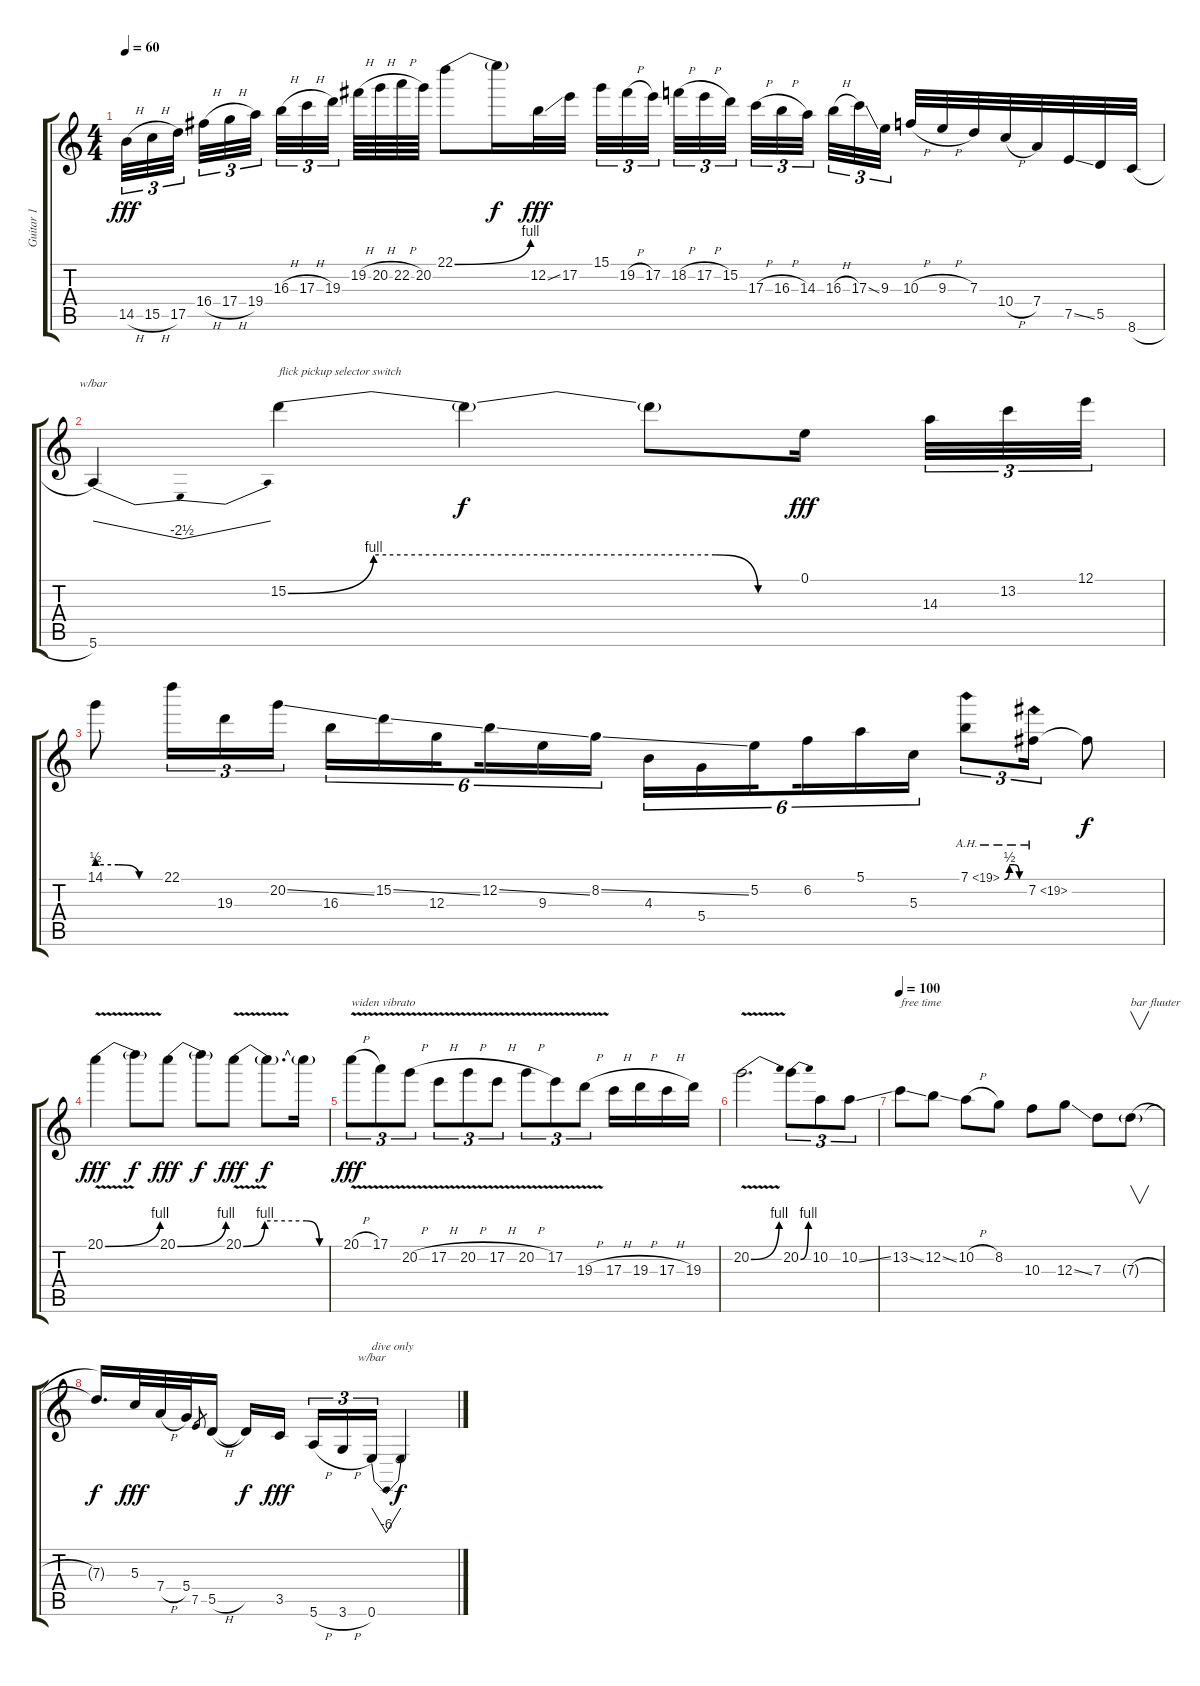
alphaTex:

\track ("Guitar 1" "Guitar 1") {instrument distortionguitar}
\staff {score tabs}
\tuning (E4 B3 G3 D3 A2 E2) {hide}
\ts (4 4)
\tempo 60
\clef g2
\ks c
14.5{h}.32{tu (3 2) dy fff} 15.5{h}.32{tu (3 2)} 17.5.32{tu (3 2) beam splitsecondary} 16.4{h}.32{tu (3 2)} 17.4{h}.32{tu (3 2)} 19.4.32{tu (3 2) beam splitsecondary} 16.3{h}.32{tu (3 2)} 17.3{h}.32{tu (3 2)} 19.3.32{tu (3 2) beam splitsecondary} 19.2{h}.64 20.2{h}.64 22.2{h}.64 20.2.64 22.1{be (bend 0 0 60 4)}.8 22.1{t}.16{dy f} 12.2{ss}.32{dy fff} 17.2.32 15.1.32{tu (3 2)} 19.2{h}.32{tu (3 2)} 17.2.32{tu (3 2) beam splitsecondary} 18.2{h}.32{tu (3 2)} 17.2{h}.32{tu (3 2)} 15.2.32{tu (3 2) beam splitsecondary} 17.3{h}.32{tu (3 2)} 16.3{h}.32{tu (3 2)} 14.3.32{tu (3 2) beam splitsecondary} 16.3{h}.32{tu (3 2)} 17.3{ss}.32{tu (3 2)} 9.3.32{tu (3 2)} 10.3{h}.32 9.3{h}.32 7.3.32 10.4{h}.32 7.4.32 7.5{ss}.32 5.5.32 8.6{h}.32 |
5.6.4{tbe (dip default 0 0 30 -10 60 0)} 15.2{be (custom 0 0 10 4 30 4 50 4 55 0 60 0)}.4{txt "flick pickup selector switch"} 15.2{t}.4{dy f} 15.2{t}.8 0.1.16{dy fff beam splitsecondary} 14.3.32{tu (3 2)} 13.2.32{tu (3 2)} 12.1.32{tu (3 2)} |
14.1{be (custom 0 2 20 2 40 0 60 0)}.8 22.1.16{tu (3 2)} 19.3.16{tu (3 2)} 20.2{ss}.16{tu (3 2)} 16.3.16{tu (6 4)} 15.2{ss}.16{tu (6 4)} 12.3.16{tu (6 4) beam splitsecondary} 12.2{ss}.16{tu (6 4)} 9.3.16{tu (6 4)} 8.2{ss}.16{tu (6 4)} 4.3.16{tu (6 4)} 5.4.16{tu (6 4)} 5.2.16{tu (6 4) beam splitsecondary} 6.2.16{tu (6 4)} 5.1.16{tu (6 4)} 5.3.16{tu (6 4)} 7.1{be (custom 0 0 15 2 30 2 45 0 60 0) ah 12}.8{tu (3 2)} 7.2{ah 12}.16{tu (3 2)} 7.2{t}.8{dy f} |
20.1{be (bend 0 0 60 4) v}.4{dy fff} 20.1{t}.8{dy f} 20.1{be (bend 0 0 60 4)}.8{dy fff} 20.1{t}.8{dy f} 20.1{be (custom 0 0 15 4 44 4 53 0 60 0) v}.8{dy fff} 20.1{t}.8{d dy f} 20.1{t}.16 |
20.1{v h}.8{tu (3 2) txt "widen vibrato" dy fff} 17.1{v}.8{tu (3 2)} 20.2{v h}.8{tu (3 2)} 17.2{v h}.8{tu (3 2)} 20.2{v h}.8{tu (3 2)} 17.2{v h}.8{tu (3 2)} 20.2{v h}.8{tu (3 2)} 17.2{v}.8{tu (3 2)} 19.3{v h}.8{tu (3 2)} 17.3{h}.16 19.3{h}.16 17.3{h}.16 19.3.16 |
20.2{be (bend 0 0 60 4) v}.2{d} 20.2{be (bend 0 0 60 4)}.8{tu (3 2)} 10.2.8{tu (3 2)} 10.2{ss}.8{tu (3 2)} |
\tempo 100
13.2{ss}.8{txt "free time"} 12.2{ss}.8 10.2{h}.8 8.2.8 10.3.8 12.3{ss}.8 7.3.8 7.3{h g}.8{v txt "bar fluuter"} |
7.3{t}.16{d dy f} 5.3.32{dy fff} 7.4{h}.32 5.4.32 7.5.8{gr} 5.5{h}.16 5.5{t}.16{dy f} 3.5.16{dy fff beam splitsecondary} 5.6{h}.16{tu (3 2)} 3.6{h}.16{tu (3 2)} 0.6.16{tu (3 2) tbe (dip default 0 0 30 -24 60 0) txt "dive only"} 0.6{t}.2{dy f}
